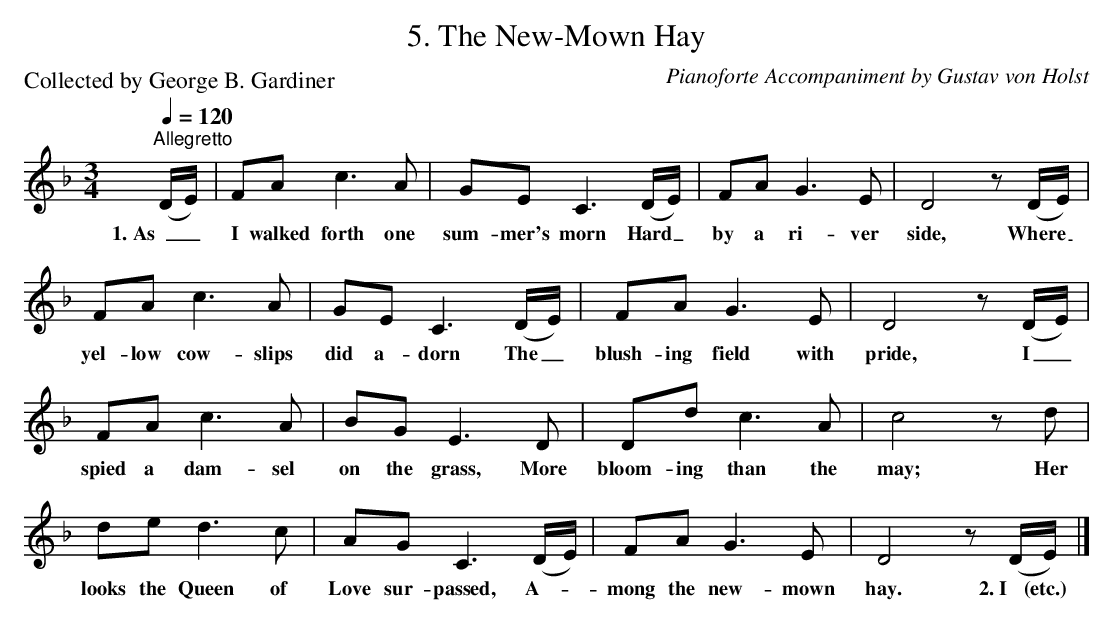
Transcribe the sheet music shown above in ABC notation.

X:1
T:5. The New-Mown Hay
C:Pianoforte Accompaniment by Gustav von Holst
P:Collected by George B. Gardiner
L:1/8
Q:1/4=120
M:3/4
K:Daeo
"^Allegretto" (D/E/) | FA c3 A | GE C3 (D/E/) | FA G3 E | D4 z (D/E/) |$ FA c3 A | GE C3 (D/E/) |
w: 1. As _|I walked forth one|sum- mer's morn Hard _|by a ri- ver|side, Where _|yel- low cow- slips|did a- dorn The _|
FA G3 E | D4 z (D/E/) |$ FA c3 A | BG E3 D | Dd c3 A | c4 z d |$ de d3 c | AG C3 (D/E/) |
w: blush- ing field with|pride, I _|spied a dam- sel|on the grass, More|bloom- ing than the|may; Her|looks the Queen of|Love sur- passed, A- *|
FA G3 E | D4 z (D/E/) |]
w: mong the new- mown|hay. 2. I (etc.)|
